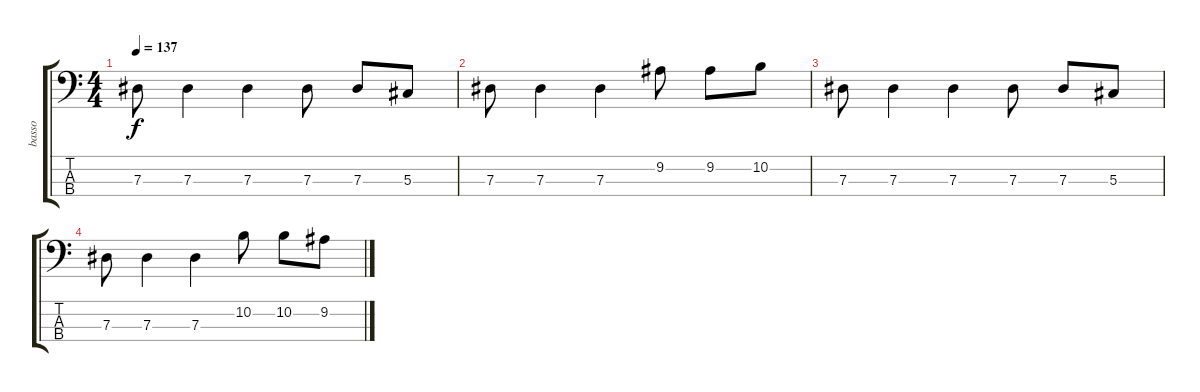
\track ("basso" "basso") {instrument electricbassfinger}
\staff {score tabs}
\tuning (Gb2 Db2 Ab1 Eb1) {hide}
\ts (4 4)
\tempo 137
\clef f4
\ks c
7.3.8{dy f} 7.3.4 7.3.4 7.3.8 7.3.8 5.3.8 |
7.3.8 7.3.4 7.3.4 9.2.8 9.2.8 10.2.8 |
7.3.8 7.3.4 7.3.4 7.3.8 7.3.8 5.3.8 |
7.3.8 7.3.4 7.3.4 10.2.8 10.2.8 9.2.8
